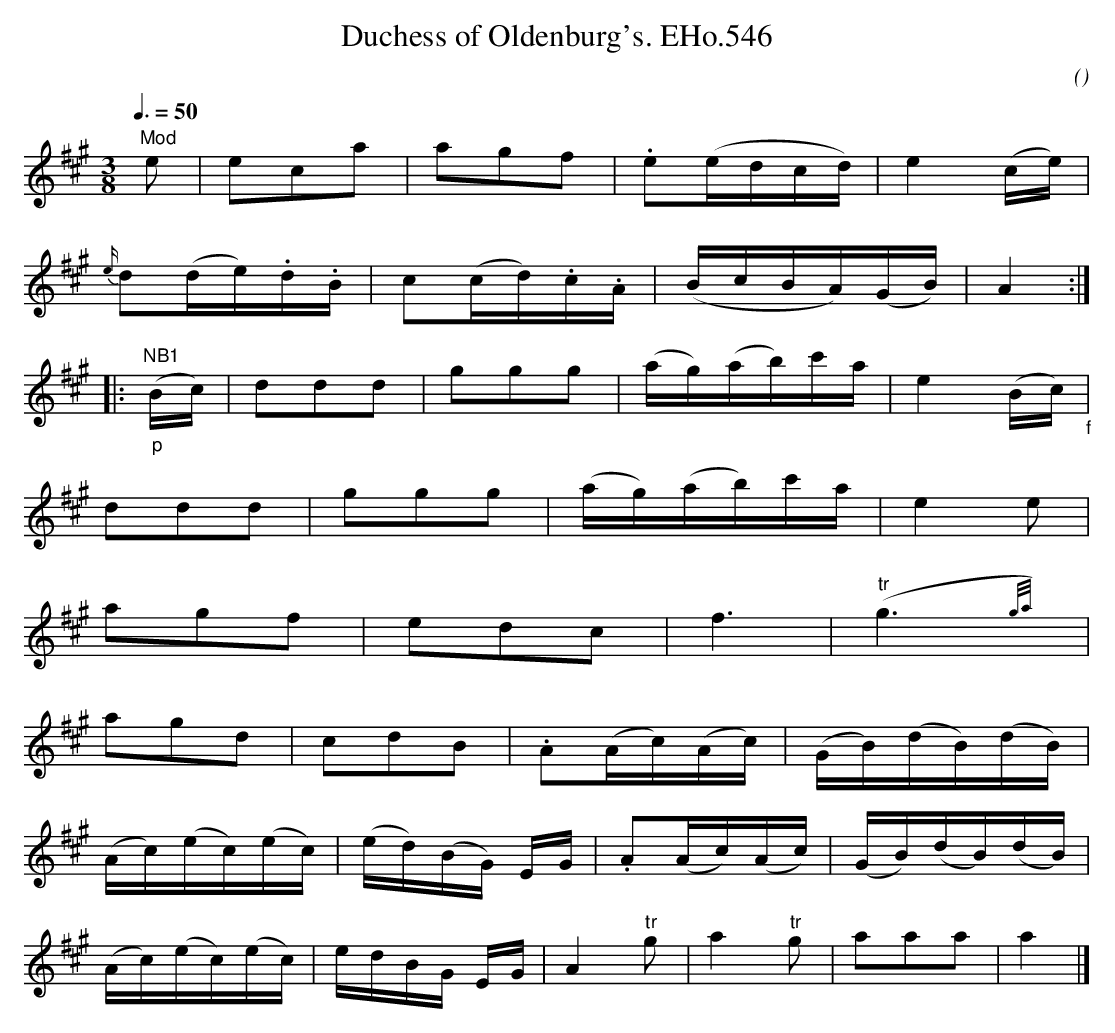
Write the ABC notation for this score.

X:1
T:Duchess of Oldenburg's. EHo.546
M:3/8
L:1/8
Q:3/8=50
C:
O:
K:A
y"Mod"e | eca | agf | .e(e/d/c/d/) | e2(c/e/) |
{e/}d(d/e/).d/.B/ | c(c/d/).c/.A/ | (B/c/B/A/)(G/B/) | A2 :|
|:"NB1""_p"(B/c/) | ddd | ggg | (a/g/)(a/b/)c'/a/ | e2(B/c/)"_f" |
ddd | ggg | (a/g/)(a/b/)c'/a/ | e2e |
agf | edc | f3 | yy("tr"g3{g/a/})yy |
agd | cdB | .A(A/c/)(A/c/) | (G/B/)(d/B/)(d/B/) |
(A/c/)(e/c/)(e/c/) | (e/d/)(B/G/) E/G/ | .A(A/c/)(A/c/) | (G/B/)(d/B/)(d/B/) |
(A/c/)(e/c/)(e/c/) | e/d/B/G/ E/G/ | A2"tr"g | a2"tr"g | aaa | a2 |]
